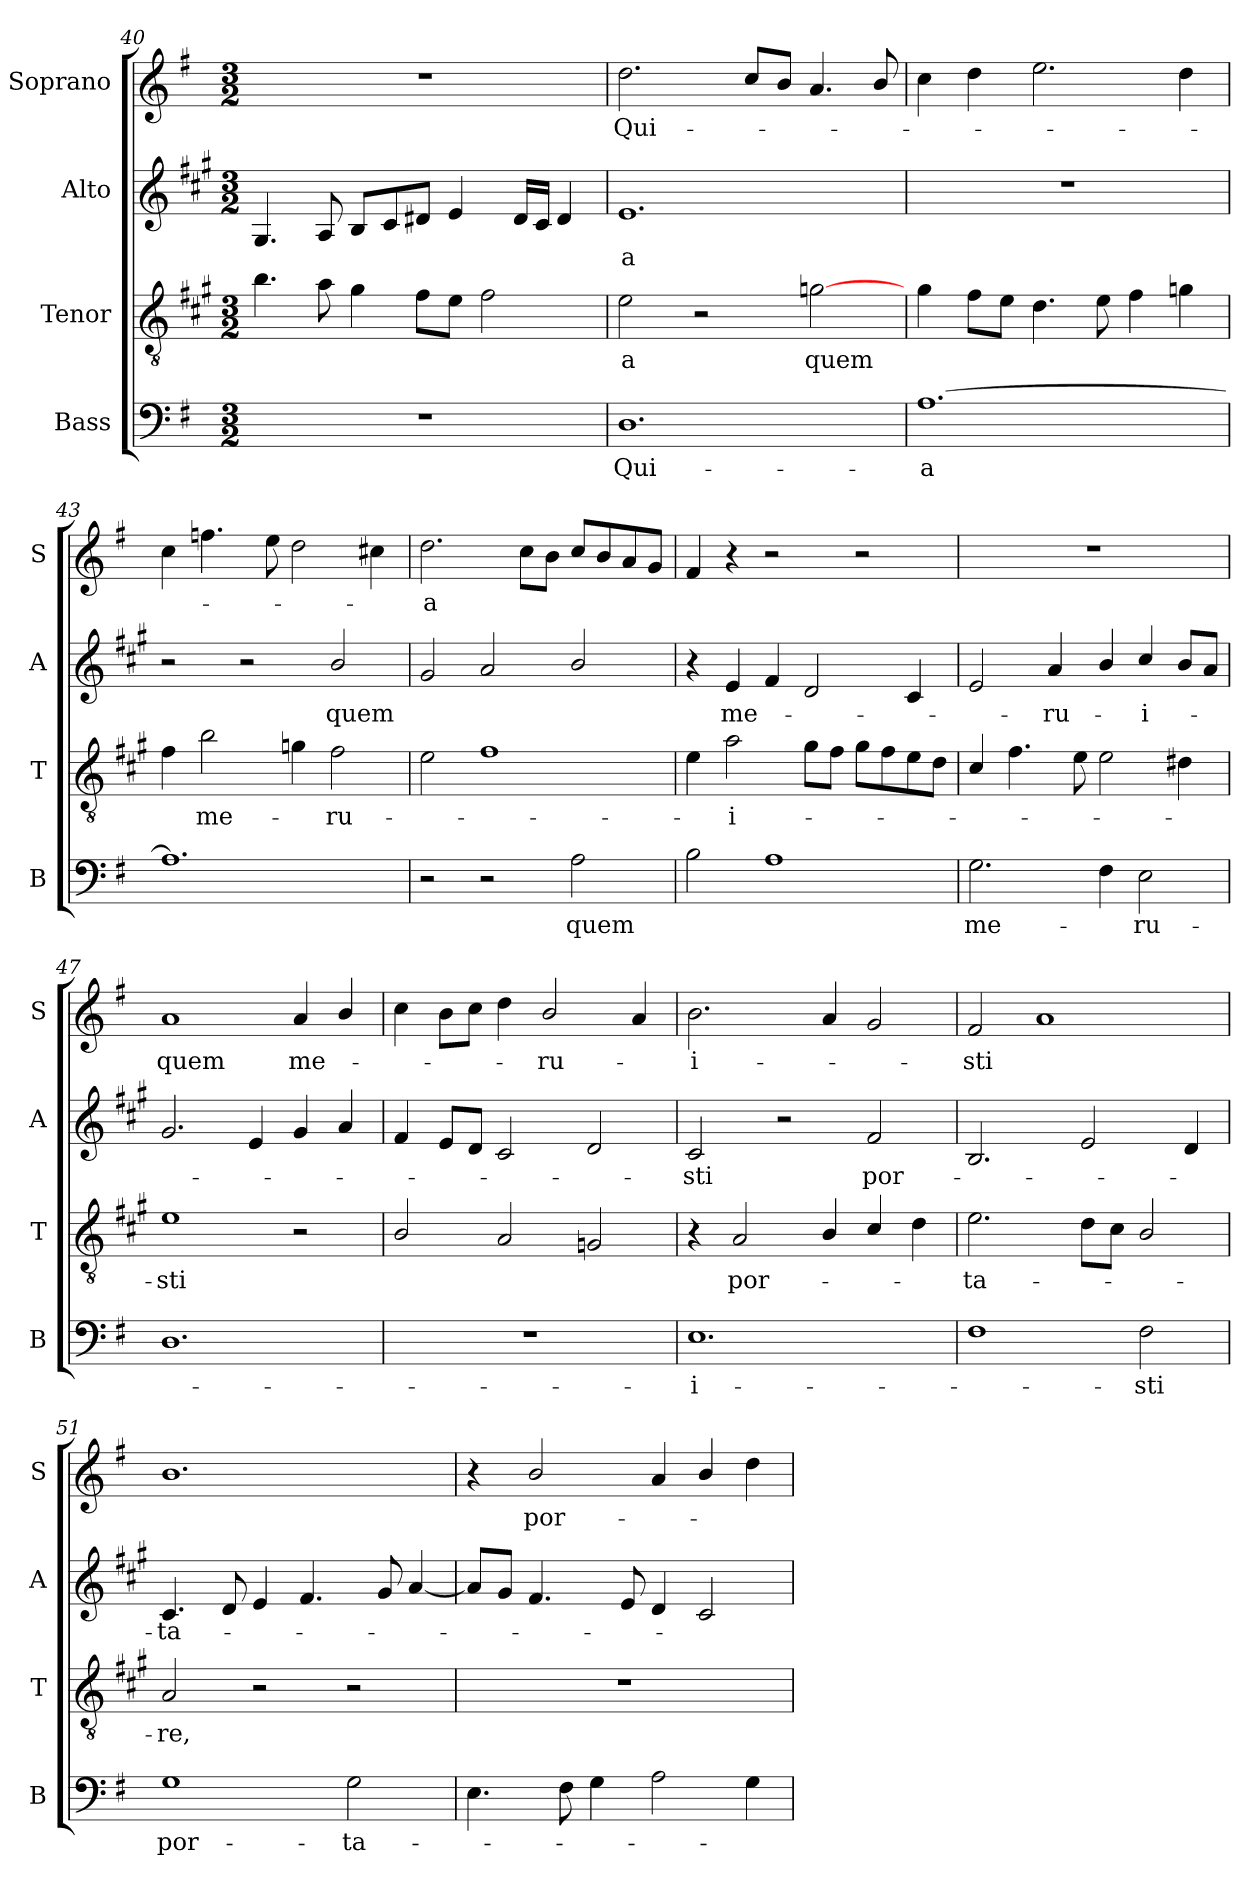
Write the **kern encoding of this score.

**kern	**text	**kern	**text	**kern	**text	**kern	**text
*part4	*part4	*part3	*part3	*part2	*part2	*part1	*part1
*staff4	*staff4	*staff3	*staff3	*staff2	*staff2	*staff1	*staff1
*I"Bass	*	*I"Tenor	*	*I"Alto	*	*I"Soprano	*
*I'B	*	*I'T	*	*I'A	*	*I'S	*
!!LO:LB:g=z
*clefF4	*	*clefGv2	*	*clefG2	*	*clefG2	*
*	*	*ITrd1c2	*	*ITrd1c2	*	*	*
*k[f#]	*	*k[f#]	*	*k[f#]	*	*k[f#]	*
*G:	*	*G:	*	*G:	*	*G:	*
*M3/2	*	*M3/2	*	*M3/2	*	*M3/2	*
=40	=40	=40	=40	=40	=40	=40	=40
1.r	.	4.a\	.	4.F#/	.	1.r	.
.	.	8g\	.	8G/	.	.	.
.	.	4f#\	.	8A/L	.	.	.
.	.	.	.	8B/	.	.	.
.	.	8e\L	.	8c#X/J	.	.	.
.	.	8d\J	.	4d/	.	.	.
.	.	2e\	.	.	.	.	.
.	.	.	.	16c#/LL	.	.	.
.	.	.	.	16B/JJ	.	.	.
.	.	.	.	4c#/	.	.	.
=41	=41	=41	=41	=41	=41	=41	=41
1.D	Qui-	2d\	-a	1.d	-a	2.dd\	Qui-
.	.	2r	.	.	.	.	.
.	.	.	.	.	.	8cc/L	.
.	.	.	.	.	.	8b/J	.
.	.	[>2fn\	quem	.	.	4.a/	.
.	.	.	.	.	.	8b/	.
=42	=42	=42	=42	=42	=42	=42	=42
[>1.A	-a	4f#\	.	1.r	.	4cc\	.
.	.	8e\L	.	.	.	4dd\	.
.	.	8d\J	.	.	.	.	.
.	.	4.c\	.	.	.	2.ee\	.
.	.	8d\	.	.	.	.	.
.	.	4e\	.	.	.	.	.
.	.	4fn\	.	.	.	4dd\	.
=43	=43	=43	=43	=43	=43	=43	=43
1.A]	.	4e\	.	2r	.	4cc\	.
.	.	2a\	me-	.	.	4.ffn\	.
.	.	.	.	2r	.	.	.
.	.	.	.	.	.	8ee\	.
.	.	4fn\	.	.	.	2dd\	.
.	.	2e\	-ru-	2a/	quem	.	.
.	.	.	.	.	.	4cc#X\	.
=44	=44	=44	=44	=44	=44	=44	=44
2r	.	2d\	.	2f#/	.	2.dd\	-a
2r	.	1e	.	2g/	.	.	.
.	.	.	.	.	.	8cc\L	.
.	.	.	.	.	.	8b\J	.
2A\	quem	.	.	2a/	.	8cc/L	.
.	.	.	.	.	.	8b/	.
.	.	.	.	.	.	8a/	.
.	.	.	.	.	.	8g/J	.
!!LO:LB:g=z
=45	=45	=45	=45	=45	=45	=45	=45
2B\	.	4d\	.	4r	.	4f#/	.
.	.	2g\	-i-	4d/	me-	4r	.
1A	.	.	.	4e/	.	2r	.
.	.	8f#\L	.	2c/	.	.	.
.	.	8e\J	.	.	.	.	.
.	.	8f#\L	.	.	.	2r	.
.	.	8e\	.	.	.	.	.
.	.	8d\	.	4B/	.	.	.
.	.	8c\J	.	.	.	.	.
=46	=46	=46	=46	=46	=46	=46	=46
2.G\	me-	4B/	.	2d/	.	1.r	.
.	.	4.e\	.	.	.	.	.
.	.	.	.	4g/	-ru-	.	.
.	.	8d\	.	.	.	.	.
4F#\	.	2d\	.	4a/	.	.	.
2E\	-ru-	.	.	4b/	-i-	.	.
.	.	4c#X\	.	8a/L	.	.	.
.	.	.	.	8g/J	.	.	.
=47	=47	=47	=47	=47	=47	=47	=47
1.D	.	1d	-sti	2.f#/	.	1a	quem
.	.	.	.	4d/	.	.	.
.	.	2r	.	4f#/	.	4a/	me-
.	.	.	.	4g/	.	4b/	.
=48	=48	=48	=48	=48	=48	=48	=48
1.r	.	2A/	.	4e/	.	4cc\	.
.	.	.	.	8d/L	.	8b\L	.
.	.	.	.	8c/J	.	8cc\J	.
.	.	2G/	.	2B/	.	4dd\	.
.	.	.	.	.	.	2b/	-ru-
.	.	2Fn/	.	2c/	.	.	.
.	.	.	.	.	.	4a/	.
=49	=49	=49	=49	=49	=49	=49	=49
1.E	-i-	4r	.	2B/	-sti	2.b\	-i-
.	.	2G/	por-	.	.	.	.
.	.	.	.	2r	.	.	.
.	.	4A/	.	.	.	4a/	.
.	.	4B/	.	2e/	por-	2g/	.
.	.	4c\	.	.	.	.	.
!!LO:PB:g=z
=50	=50	=50	=50	=50	=50	=50	=50
1F#	.	2.d\	-ta-	2.A/	.	2f#/	-sti
.	.	.	.	.	.	1a	.
.	.	8c\L	.	2d/	.	.	.
.	.	8B\J	.	.	.	.	.
2F#\	-sti	2A/	.	.	.	.	.
.	.	.	.	4c/	.	.	.
=51	=51	=51	=51	=51	=51	=51	=51
1G	por-	2G/	-re,	4.B/	-ta-	1.b	.
.	.	.	.	8c/	.	.	.
.	.	2r	.	4d/	.	.	.
.	.	.	.	4.e/	.	.	.
2G\	-ta-	2r	.	.	.	.	.
.	.	.	.	8f#/	.	.	.
.	.	.	.	[4g/	.	.	.
=52	=52	=52	=52	=52	=52	=52	=52
4.E\	.	1.r	.	8g/L]	.	4r	.
.	.	.	.	8f#/J	.	.	.
.	.	.	.	4.e/	.	2b/	por-
8F#\	.	.	.	.	.	.	.
4G\	.	.	.	.	.	.	.
.	.	.	.	8d/	.	.	.
2A\	.	.	.	4c/	.	4a/	.
.	.	.	.	2B/	.	4b/	.
4G\	.	.	.	.	.	4dd\	.
=	=	=	=	=	=	=	=
*-	*-	*-	*-	*-	*-	*-	*-
